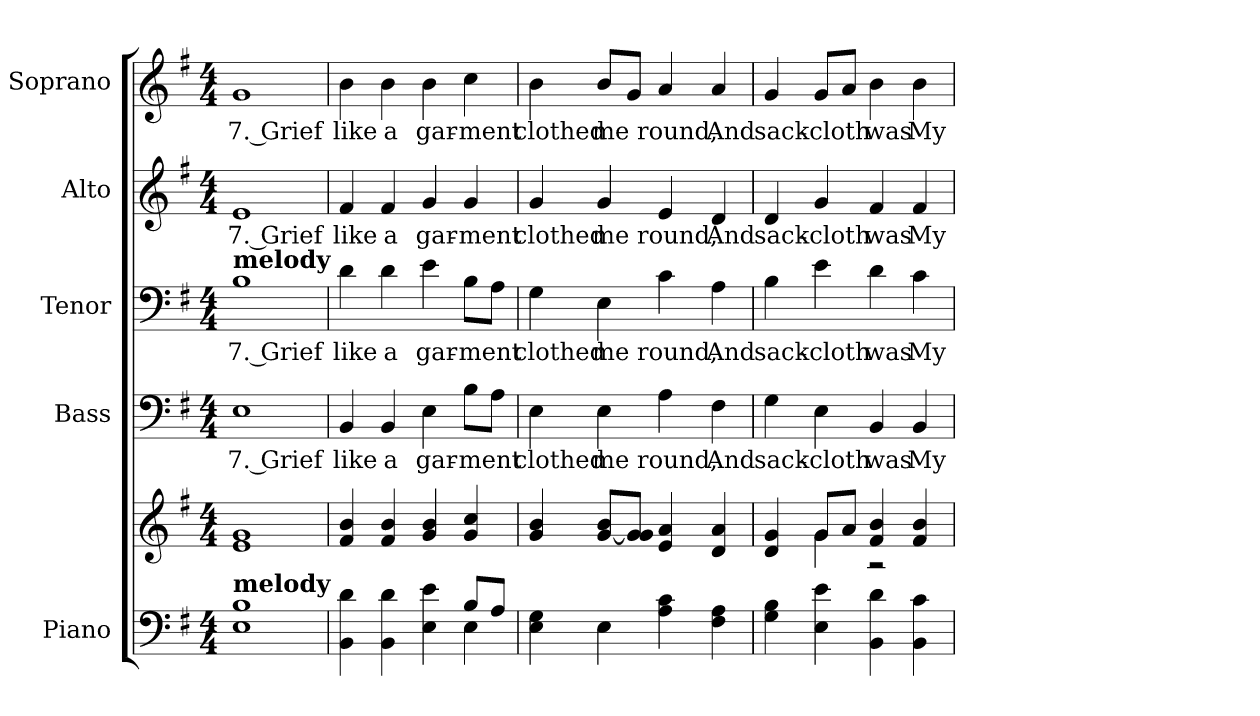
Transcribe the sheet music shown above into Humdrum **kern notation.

**kern	**kern	**kern	**text	**kern	**text	**kern	**text	**kern	**text
*part5	*part5	*part4	*part4	*part3	*part3	*part2	*part2	*part1	*part1
*staff6	*staff5	*staff4	*staff4	*staff3	*staff3	*staff2	*staff2	*staff1	*staff1
*I"Piano	*	*I"Bass	*	*I"Tenor	*	*I"Alto	*	*I"Soprano	*
*I'Pno.	*	*I'B.	*	*I'T.	*	*I'A.	*	*I'S.	*
!!LO:PB:g=z
*clefF4	*clefG2	*clefF4	*	*clefF4	*	*clefG2	*	*clefG2	*
*k[f#]	*k[f#]	*k[f#]	*	*k[f#]	*	*k[f#]	*	*k[f#]	*
*G:	*G:	*G:	*	*G:	*	*G:	*	*G:	*
*M4/4	*M4/4	*M4/4	*	*M4/4	*	*M4/4	*	*M4/4	*
*MM140	*MM140	*MM140	*	*MM140	*	*MM140	*	*MM140	*
=1	=1	=1	=1	=1	=1	=1	=1	=1	=1
!	!	!	!LO:LY:b:color=#000000	!	!	!	!	!	!
!	!	!	!	!	!LO:LY:b:color=#000000	!	!	!	!
!	!	!	!	!	!	!	!LO:LY:b:color=#000000	!	!
!	!	!	!	!LO:TX:a:B:t=melody	!	!	!	!	!
!LO:TX:a:B:t=melody	!	!	!	!	!	!	!	!	!
!	!	!	!	!	!	!	!	!	!LO:LY:b:color=#000000
1Ei 1Bi	1ei 1gi	1Ei	7. Grief	1Bi	7. Grief	1ei	7. Grief	1gi	7. Grief
=2	=2	=2	=2	=2	=2	=2	=2	=2	=2
*^	*	*	*	*	*	*	*	*	*
!	!	!	!	!LO:LY:b:color=#000000	!	!	!	!	!	!
!	!	!	!	!	!	!LO:LY:b:color=#000000	!	!	!	!
!	!	!	!	!	!	!	!	!LO:LY:b:color=#000000	!	!
!	!	!	!	!	!	!	!	!	!	!LO:LY:b:color=#000000
4BBi\ 4di	2ryy	4f#i/ 4bi	4BBi/	like	4di\	like	4f#i/	like	4bi\	like
!	!	!	!	!LO:LY:b:color=#000000	!	!	!	!	!	!
!	!	!	!	!	!	!LO:LY:b:color=#000000	!	!	!	!
!	!	!	!	!	!	!	!	!LO:LY:b:color=#000000	!	!
!	!	!	!	!	!	!	!	!	!	!LO:LY:b:color=#000000
4BBi\ 4di	.	4f#i/ 4bi	4BBi/	a	4di\	a	4f#i/	a	4bi\	a
!	!	!	!	!LO:LY:b:color=#000000	!	!	!	!	!	!
!	!	!	!	!	!	!LO:LY:b:color=#000000	!	!	!	!
!	!	!	!	!	!	!	!	!LO:LY:b:color=#000000	!	!
!	!	!	!	!	!	!	!	!	!	!LO:LY:b:color=#000000
4Ei\ 4ei	4ryy	4gi/ 4bi	4Ei\	gar-	4ei\	gar-	4gi/	gar-	4bi\	gar-
!	!	!	!	!LO:LY:b:color=#000000	!	!	!	!	!	!
!	!	!	!	!	!	!LO:LY:b:color=#000000	!	!	!	!
!	!	!	!	!	!	!	!	!LO:LY:b:color=#000000	!	!
!	!	!	!	!	!	!	!	!	!	!LO:LY:b:color=#000000
8Bi/L	4Ei\	4gi/ 4cci	8Bi\L	-ment	8Bi\L	-ment	4gi/	-ment	4cci\	-ment
8Ai/J	.	.	8Ai\J	.	8Ai\J	.	.	.	.	.
*v	*v	*	*	*	*	*	*	*	*	*
=3	=3	=3	=3	=3	=3	=3	=3	=3	=3
*	*^	*	*	*	*	*	*	*	*
!	!	!	!	!LO:LY:b:color=#000000	!	!	!	!	!	!
!	!	!	!	!	!	!LO:LY:b:color=#000000	!	!	!	!
!	!	!	!	!	!	!	!	!LO:LY:b:color=#000000	!	!
!	!	!	!	!	!	!	!	!	!	!LO:LY:b:color=#000000
4Ei\ 4Gi	4gi/ 4bi	4ryy	4Ei\	clothed	4Gi\	clothed	4gi/	clothed	4bi\	clothed
!	!	!	!	!LO:LY:b:color=#000000	!	!	!	!	!	!
!	!	!	!	!	!	!LO:LY:b:color=#000000	!	!	!	!
!	!	!	!	!	!	!	!	!LO:LY:b:color=#000000	!	!
!	!	!	!	!	!	!	!	!	!	!LO:LY:b:color=#000000
4Ei\	4ryy	[<8gi/ 8biL	4Ei\	me	4Ei\	me	4gi/	me	8bi/L	me
.	.	8gi/] 8giJ	.	.	.	.	.	.	8gi/J	.
!	!	!	!	!LO:LY:b:color=#000000	!	!	!	!	!	!
!	!	!	!	!	!	!LO:LY:b:color=#000000	!	!	!	!
!	!	!	!	!	!	!	!	!LO:LY:b:color=#000000	!	!
!	!	!	!	!	!	!	!	!	!	!LO:LY:b:color=#000000
4Ai\ 4ci	4ei/ 4ai	2ryy	4Ai\	round,	4ci\	round,	4ei/	round,	4ai/	round,
!	!	!	!	!LO:LY:b:color=#000000	!	!	!	!	!	!
!	!	!	!	!	!	!LO:LY:b:color=#000000	!	!	!	!
!	!	!	!	!	!	!	!	!LO:LY:b:color=#000000	!	!
!	!	!	!	!	!	!	!	!	!	!LO:LY:b:color=#000000
4F#i\ 4Ai	4di/ 4ai	.	4F#i\	And	4Ai\	And	4di/	And	4ai/	And
=4	=4	=4	=4	=4	=4	=4	=4	=4	=4	=4
!	!	!	!	!LO:LY:b:color=#000000	!	!	!	!	!	!
!	!	!	!	!	!	!LO:LY:b:color=#000000	!	!	!	!
!	!	!	!	!	!	!	!	!LO:LY:b:color=#000000	!	!
!	!	!	!	!	!	!	!	!	!	!LO:LY:b:color=#000000
4Gi\ 4Bi	4di/ 4gi	4ryy	4Gi\	sack-	4Bi\	sack-	4di/	sack-	4gi/	sack-
!	!	!	!	!LO:LY:b:color=#000000	!	!	!	!	!	!
!	!	!	!	!	!	!LO:LY:b:color=#000000	!	!	!	!
!	!	!	!	!	!	!	!	!LO:LY:b:color=#000000	!	!
!	!	!	!	!	!	!	!	!	!	!LO:LY:b:color=#000000
4Ei\ 4ei	8gi/L	4gi\	4Ei\	-cloth	4ei\	-cloth	4gi/	-cloth	8gi/L	-cloth
.	8ai/J	.	.	.	.	.	.	.	8ai/J	.
!	!	!	!	!LO:LY:b:color=#000000	!	!	!	!	!	!
!	!	!	!	!	!	!LO:LY:b:color=#000000	!	!	!	!
!	!	!	!	!	!	!	!	!LO:LY:b:color=#000000	!	!
!	!	!	!	!	!	!	!	!	!	!LO:LY:b:color=#000000
4BBi\ 4di	4f#i/ 4bi	2r	4BBi/	was	4di\	was	4f#i/	was	4bi\	was
!	!	!	!	!LO:LY:b:color=#000000	!	!	!	!	!	!
!	!	!	!	!	!	!LO:LY:b:color=#000000	!	!	!	!
!	!	!	!	!	!	!	!	!LO:LY:b:color=#000000	!	!
!	!	!	!	!	!	!	!	!	!	!LO:LY:b:color=#000000
4BBi\ 4ci	4f#i/ 4bi	.	4BBi/	My	4ci\	My	4f#i/	My	4bi\	My
*	*v	*v	*	*	*	*	*	*	*	*
=	=	=	=	=	=	=	=	=	=
*-	*-	*-	*-	*-	*-	*-	*-	*-	*-
